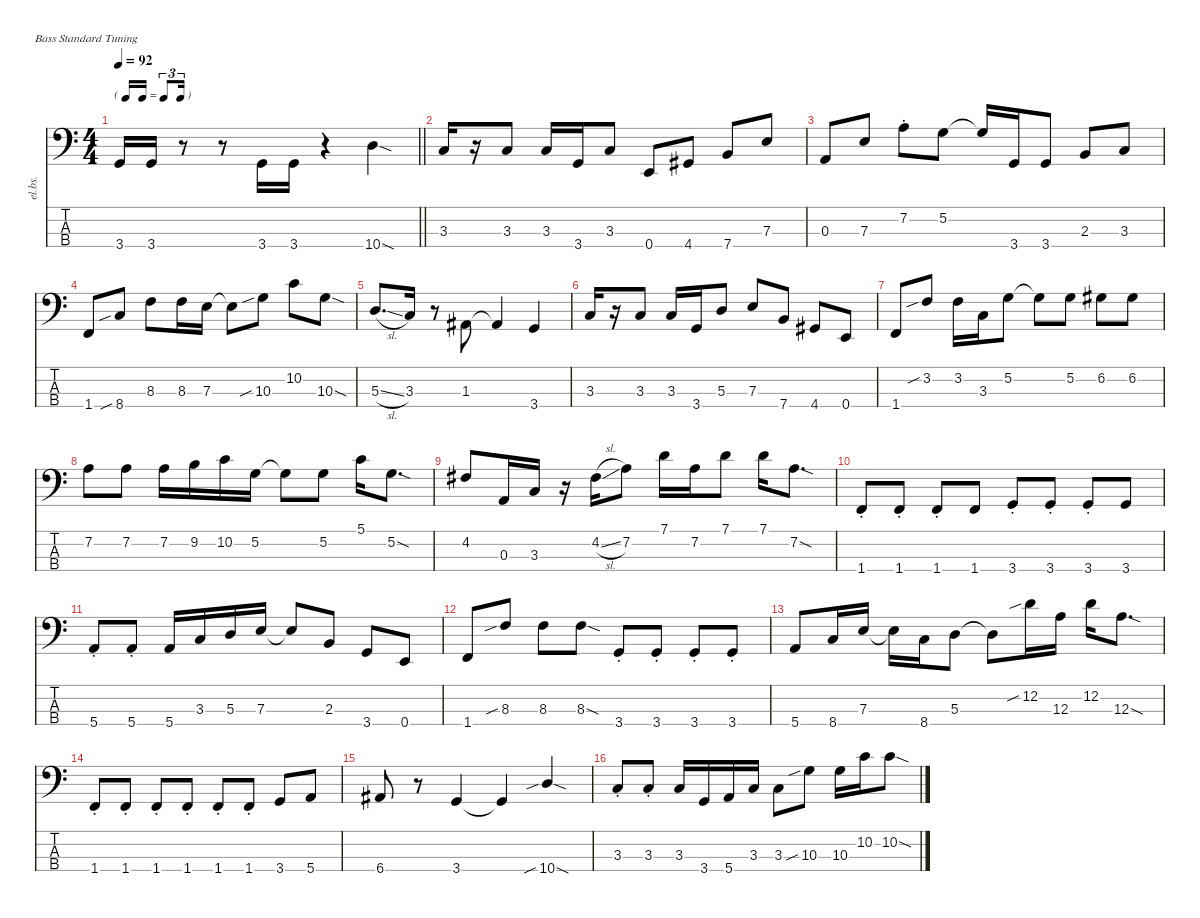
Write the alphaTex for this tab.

\defaultSystemsLayout 4
\hideDynamics
\bracketExtendMode nobrackets
\track ("Electric Bass" "el.bs.") {mute instrument electricbassfinger}
\staff {score tabs}
\tuning (G2 D2 A1 E1)
\ts (4 4)
\tf triplet16th
\tempo 92
\clef f4
\barLineRight lightlight
\ks c
3.4.16{dy mf beam Up} 3.4.16{beam Up} r.8{beam Down} r.8{beam Down} 3.4.16{beam Up} 3.4.16{beam Up} r.4{beam Down} 10.4{sod}.4{beam Down} |
3.3.16{beam Up} r.16{beam Up} 3.3.8{beam Up} 3.3.16{beam Up} 3.4.16{beam Up} 3.3.8{beam Up} 0.4.8{beam Up} 4.4{acc #}.8{beam Up} 7.4.8{beam Up} 7.3.8{beam Up} |
0.3.8{beam Up} 7.3.8{beam Up} 7.2{st}.8{beam Down} 5.2.8{beam Down} 5.2{t}.16{beam Up} 3.4.16{beam Up} 3.4.8{beam Up} 2.3.8{beam Up} 3.3.8{beam Up} |
1.4.8{beam Up} 8.4{sib}.8{beam Up} 8.3.8{beam Down} 8.3.16{beam Down} 7.3.16{beam Down} 7.3{t}.8{beam Down} 10.3{sib}.8{beam Down} 10.2.8{beam Down} 10.3{sod}.8{beam Down} |
5.3{sl}.8{d beam Up} 3.3.16{beam Up} r.8{beam Down} 1.3{acc #}.8{beam Up} 1.3{t acc #}.4{beam Up} 3.4.4{beam Up} |
3.3.16{beam Up} r.16{beam Up} 3.3.8{beam Up} 3.3.16{beam Up} 3.4.16{beam Up} 5.3.8{beam Up} 7.3.8{beam Up} 7.4.8{beam Up} 4.4{acc #}.8{beam Up} 0.4.8{beam Up} |
1.4.8{beam Up} 3.2{sib}.8{beam Up} 3.2.16{beam Down} 3.3.16{beam Down} 5.2.8{beam Down} 5.2{t}.8{beam Down} 5.2.8{beam Down} 6.2{acc #}.8{beam Down} 6.2{acc #}.8{beam Down} |
7.2.8{beam Down} 7.2.8{beam Down} 7.2.16{beam Down} 9.2.16{beam Down} 10.2.16{beam Down} 5.2.16{beam Down} 5.2{t}.8{beam Down} 5.2.8{beam Down} 5.1.16{beam Down} 5.2{sod}.8{d beam Down} |
4.2{acc #}.8{beam Up} 0.3.16{beam Up} 3.3.16{beam Up} r.16{beam Down} 4.2{sl acc #}.16{beam Down} 7.2.8{beam Down} 7.1.16{beam Down} 7.2.16{beam Down} 7.1.8{beam Down} 7.1.16{beam Down} 7.2{sod}.8{d beam Down} |
1.4{st}.8{beam Up} 1.4{st}.8{beam Up} 1.4{st}.8{beam Up} 1.4.8{beam Up} 3.4{st}.8{beam Up} 3.4{st}.8{beam Up} 3.4{st}.8{beam Up} 3.4.8{beam Up} |
5.4{st}.8{beam Up} 5.4{st}.8{beam Up} 5.4.16{beam Up} 3.3.16{beam Up} 5.3.16{beam Up} 7.3.16{beam Up} 7.3{t}.8{beam Up} 2.3.8{beam Up} 3.4.8{beam Up} 0.4.8{beam Up} |
1.4.8{beam Up} 8.3{sib}.8{beam Up} 8.3.8{beam Down} 8.3{sod}.8{beam Down} 3.4{st}.8{beam Up} 3.4{st}.8{beam Up} 3.4{st}.8{beam Up} 3.4{st}.8{beam Up} |
5.4.8{beam Up} 8.4.16{beam Up} 7.3.16{beam Up} 7.3{t}.16{beam Down} 8.4.16{beam Down} 5.3.8{beam Down} 5.3{t}.8{beam Down} 12.2{sib}.16{beam Down} 12.3.16{beam Down} 12.2.16{beam Down} 12.3{sod}.8{d beam Down} |
1.4{st}.8{beam Up} 1.4{st}.8{beam Up} 1.4{st}.8{beam Up} 1.4{st}.8{beam Up} 1.4{st}.8{beam Up} 1.4{st}.8{beam Up} 3.4.8{beam Up} 5.4.8{beam Up} |
6.4{acc #}.8{beam Up} r.8{beam Down} 3.4.4{beam Up} 3.4{t}.4{beam Up} 10.4{sib sod}.4{beam Up} |
3.3{st}.8{beam Up} 3.3{st}.8{beam Up} 3.3.16{beam Up} 3.4.16{beam Up} 5.4.16{beam Up} 3.3.16{beam Up} 3.3.8{beam Down} 10.3{sib}.8{beam Down} 10.3.16{beam Down} 10.2.16{beam Down} 10.2{sod}.8{beam Down}
